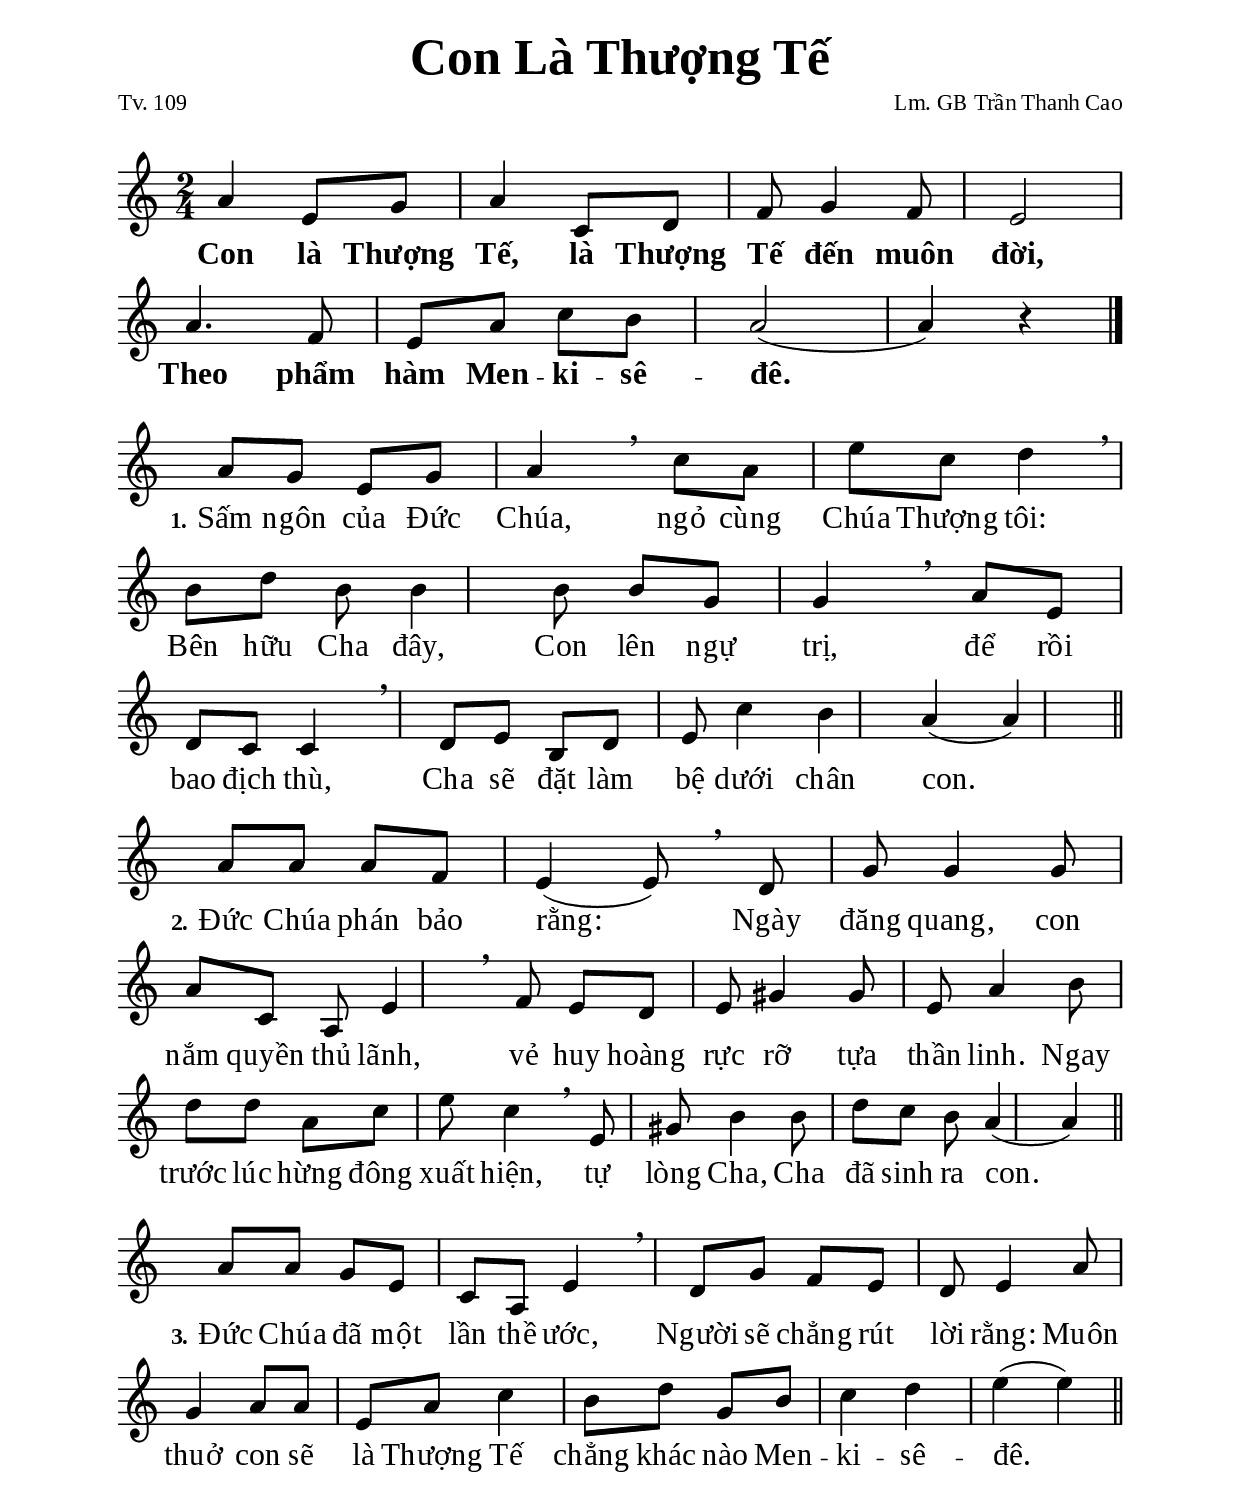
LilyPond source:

% Cài đặt chung
\version "2.20.0"
\include "english.ly"

\header {
  title = \markup { \fontsize #3 "Con Là Thượng Tế" }
  poet = "Tv. 109"
  composer = "Lm. GB Trần Thanh Cao"
  arranger = " "
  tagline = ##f
}


\paper {
  #(set-paper-size "a4")
  top-margin = 10\mm
  bottom-margin = 10\mm
  left-margin = 20\mm
  right-margin = 20\mm
  indent = #0
  #(define fonts
    (make-pango-font-tree
      "Liberation Serif"
      "Liberation Serif"
      "Liberation Serif"
      (/ 20 20)))
  page-count = #1
}

% Nhạc điệp khúc
nhacDiepKhuc= \relative c'' {

  a4 e8 g |
  a4 c,8 d |
  f g4 f8 |
  e2 |
  a4. f8 |
  e a c b |
  a2 ( |
  a4) r \bar "|."
}

% Nhạc phiên khúc
nhacPhienKhucMot = \relative c'' {

  a8 g e g a4 \breathe
  c8 a e' c d4 \breathe
  b8 d b b4 b8 b g g4 \breathe
  a8 e d c c4 \breathe
  d8 e b d e c'4 b a (a) \bar "||"
}

nhacPhienKhucHai = \relative c'' {

  a8 a a f e4 (e8) \breathe
  d g g4 g8 a c, a e'4 \breathe
  f8 e d e gs4 gs8 e a4
  b8 d d a c e c4 \breathe
  e,8 gs b4 b8 d c b a4 (a) \bar "||"
}

nhacPhienKhucBa = \relative c'' {
 
  a8 a g e c a e'4 \breathe
  d8 g f e d e4
  a8 g4 a8 a e a c4
  b8 d g, b c4 d e (e) \bar "||"
}

% Lời điệp khúc
loiDiepKhuc = \lyricmode {
   Con là Thượng Tế, là Thượng Tế đến muôn đời,
  Theo phẩm hàm Men -- ki -- sê -- đê.
}

% Lời phiên khúc
loiPhienKhucMot = \lyricmode {
  \set stanza = #"1."
  Sấm ngôn của Đức Chúa, ngỏ cùng Chúa Thượng tôi:
  Bên hữu Cha đây, Con lên ngự trị,
  để rồi bao địch thù, Cha sẽ đặt làm bệ dưới chân con.
}

loiPhienKhucHai = \lyricmode {
  \set stanza = #"2."
  Đức Chúa phán bảo rằng:
  Ngày đăng quang, con nắm quyền thủ lãnh,
  vẻ huy hoàng rực rỡ tựa thần linh.
  Ngay trước lúc hừng đông xuất hiện,
  tự lòng Cha, Cha đã sinh ra con.
}

loiPhienKhucBa = \lyricmode {
  \set stanza = #"3."
  Đức Chúa đã một lần thề ước,
  Người sẽ chẳng rút lời rằng:
  Muôn thuở con sẽ là Thượng Tế
  chẳng khác nào Men -- ki -- sê -- đê.
}


% Dàn trang
\score {
  \new ChoirStaff <<
    \new Staff = diepKhuc \with {
        \consists "Merge_rests_engraver"
        \magnifyStaff #(magstep +1)
      }
      <<
      \new Voice = beSop {
        \key c \major \time 2/4 \stemNeutral \nhacDiepKhuc
      }
    >>
    \new Lyrics \lyricsto beSop \loiDiepKhuc
  >>
  \layout {
    \override Lyrics.LyricText.font-series = #'bold
    \override Lyrics.LyricText.font-size = #+3
    \override Lyrics.LyricSpace.minimum-distance = #2.0
    \override Score.BarNumber.break-visibility = ##(#f #f #f)
    \override Score.SpacingSpanner.uniform-stretching = ##t
  }
}

\score {
  \new ChoirStaff <<
    \new Staff = phienKhuc \with {
        \magnifyStaff #(magstep +1)
      }
      <<
      \new Voice = beSop {
        \key c \major \time 2/4 \nhacPhienKhucMot
      }
    >>
    \new Lyrics \lyricsto beSop \loiPhienKhucMot
  >>
  \layout {
    \override Staff.TimeSignature.transparent = ##t
    \override Lyrics.LyricText.font-size = #+3
    \override Lyrics.LyricSpace.minimum-distance = #0.5
    \override Score.BarNumber.break-visibility = ##(#f #f #f)
    \override Score.SpacingSpanner.uniform-stretching = ##t
    \set Score.barAlways = ##t
    \set Score.defaultBarType = ""
  } 
}

\score {
  \new ChoirStaff <<
    \new Staff = phienKhuc \with {
        \magnifyStaff #(magstep +1)
      }
      <<
      \new Voice = beSop {
        \key c \major \time 2/4 \nhacPhienKhucHai
      }
    >>
    \new Lyrics \lyricsto beSop \loiPhienKhucHai
  >>
  \layout {
    \override Staff.TimeSignature.transparent = ##t
    \override Lyrics.LyricText.font-size = #+3
    \override Lyrics.LyricSpace.minimum-distance = #0.5
    \override Score.BarNumber.break-visibility = ##(#f #f #f)
    \override Score.SpacingSpanner.uniform-stretching = ##t
    \set Score.barAlways = ##t
    \set Score.defaultBarType = ""
  } 
}

\score {
  \new ChoirStaff <<
    \new Staff = phienKhuc \with {
        \magnifyStaff #(magstep +1)
      }
      <<
      \new Voice = beSop {
        \key c \major \time 2/4 \nhacPhienKhucBa
      }
    >>
    \new Lyrics \lyricsto beSop \loiPhienKhucBa
  >>
  \layout {
    \override Staff.TimeSignature.transparent = ##t
    \override Lyrics.LyricText.font-size = #+3
    \override Lyrics.LyricSpace.minimum-distance = #0.5
    \override Score.BarNumber.break-visibility = ##(#f #f #f)
    \override Score.SpacingSpanner.uniform-stretching = ##t
    \set Score.barAlways = ##t
    \set Score.defaultBarType = ""
  } 
}
